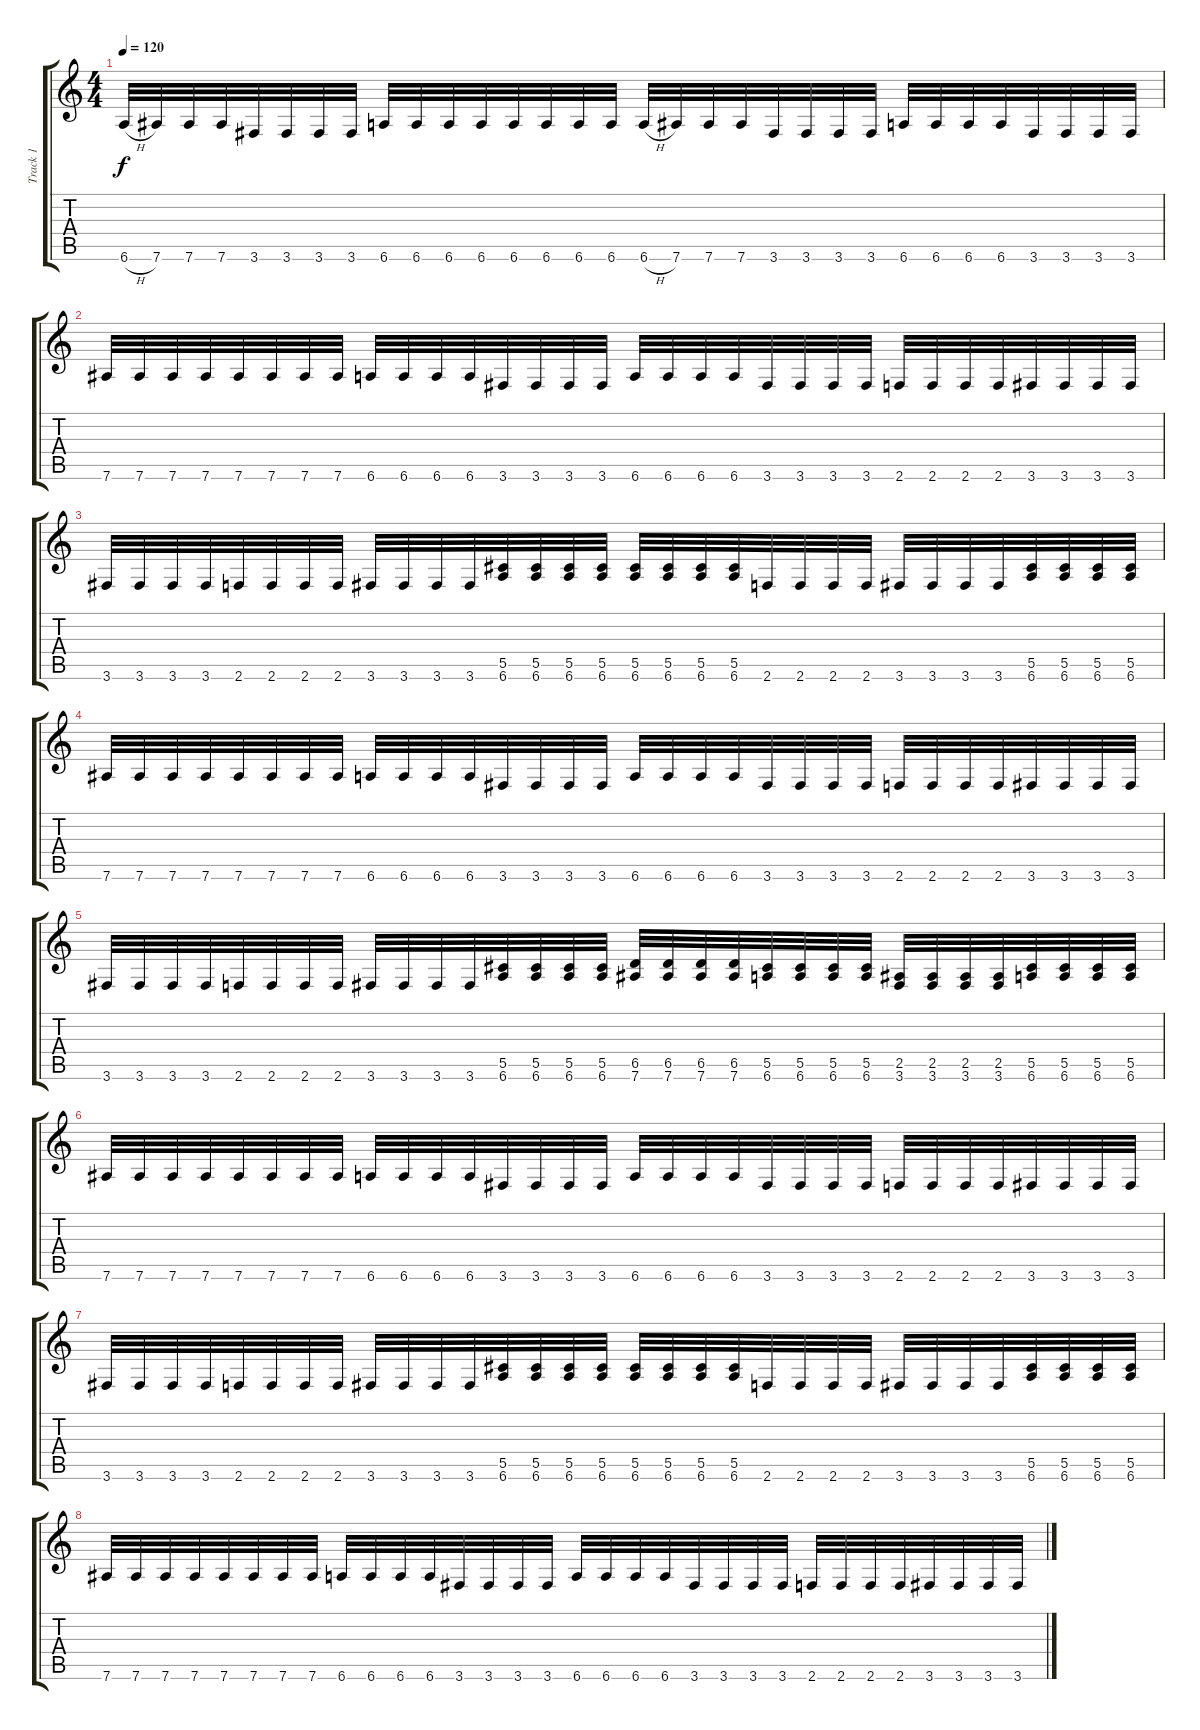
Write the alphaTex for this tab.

\track ("Track 1" "Track 1") {instrument distortionguitar}
\staff {score tabs}
\tuning (Eb4 Bb3 Gb3 Db3 Ab2 Eb2) {hide}
\ts (4 4)
\tempo 120
\clef g2
\ks c
6.6{h}.32{dy f} 7.6.32 7.6.32 7.6.32 3.6.32 3.6.32 3.6.32 3.6.32 6.6.32 6.6.32 6.6.32 6.6.32 6.6.32 6.6.32 6.6.32 6.6.32 6.6{h}.32 7.6.32 7.6.32 7.6.32 3.6.32 3.6.32 3.6.32 3.6.32 6.6.32 6.6.32 6.6.32 6.6.32 3.6.32 3.6.32 3.6.32 3.6.32 |
7.6.32 7.6.32 7.6.32 7.6.32 7.6.32 7.6.32 7.6.32 7.6.32 6.6.32 6.6.32 6.6.32 6.6.32 3.6.32 3.6.32 3.6.32 3.6.32 6.6.32 6.6.32 6.6.32 6.6.32 3.6.32 3.6.32 3.6.32 3.6.32 2.6.32 2.6.32 2.6.32 2.6.32 3.6.32 3.6.32 3.6.32 3.6.32 |
3.6.32 3.6.32 3.6.32 3.6.32 2.6.32 2.6.32 2.6.32 2.6.32 3.6.32 3.6.32 3.6.32 3.6.32 (5.5 6.6).32 (5.5 6.6).32 (5.5 6.6).32 (5.5 6.6).32 (5.5 6.6).32 (5.5 6.6).32 (5.5 6.6).32 (5.5 6.6).32 2.6.32 2.6.32 2.6.32 2.6.32 3.6.32 3.6.32 3.6.32 3.6.32 (5.5 6.6).32 (5.5 6.6).32 (5.5 6.6).32 (5.5 6.6).32 |
7.6.32 7.6.32 7.6.32 7.6.32 7.6.32 7.6.32 7.6.32 7.6.32 6.6.32 6.6.32 6.6.32 6.6.32 3.6.32 3.6.32 3.6.32 3.6.32 6.6.32 6.6.32 6.6.32 6.6.32 3.6.32 3.6.32 3.6.32 3.6.32 2.6.32 2.6.32 2.6.32 2.6.32 3.6.32 3.6.32 3.6.32 3.6.32 |
3.6.32 3.6.32 3.6.32 3.6.32 2.6.32 2.6.32 2.6.32 2.6.32 3.6.32 3.6.32 3.6.32 3.6.32 (5.5 6.6).32 (5.5 6.6).32 (5.5 6.6).32 (5.5 6.6).32 (6.5 7.6).32 (6.5 7.6).32 (6.5 7.6).32 (6.5 7.6).32 (5.5 6.6).32 (5.5 6.6).32 (5.5 6.6).32 (5.5 6.6).32 (2.5 3.6).32 (2.5 3.6).32 (2.5 3.6).32 (2.5 3.6).32 (5.5 6.6).32 (5.5 6.6).32 (5.5 6.6).32 (5.5 6.6).32 |
7.6.32 7.6.32 7.6.32 7.6.32 7.6.32 7.6.32 7.6.32 7.6.32 6.6.32 6.6.32 6.6.32 6.6.32 3.6.32 3.6.32 3.6.32 3.6.32 6.6.32 6.6.32 6.6.32 6.6.32 3.6.32 3.6.32 3.6.32 3.6.32 2.6.32 2.6.32 2.6.32 2.6.32 3.6.32 3.6.32 3.6.32 3.6.32 |
3.6.32 3.6.32 3.6.32 3.6.32 2.6.32 2.6.32 2.6.32 2.6.32 3.6.32 3.6.32 3.6.32 3.6.32 (5.5 6.6).32 (5.5 6.6).32 (5.5 6.6).32 (5.5 6.6).32 (5.5 6.6).32 (5.5 6.6).32 (5.5 6.6).32 (5.5 6.6).32 2.6.32 2.6.32 2.6.32 2.6.32 3.6.32 3.6.32 3.6.32 3.6.32 (5.5 6.6).32 (5.5 6.6).32 (5.5 6.6).32 (5.5 6.6).32 |
7.6.32 7.6.32 7.6.32 7.6.32 7.6.32 7.6.32 7.6.32 7.6.32 6.6.32 6.6.32 6.6.32 6.6.32 3.6.32 3.6.32 3.6.32 3.6.32 6.6.32 6.6.32 6.6.32 6.6.32 3.6.32 3.6.32 3.6.32 3.6.32 2.6.32 2.6.32 2.6.32 2.6.32 3.6.32 3.6.32 3.6.32 3.6.32
